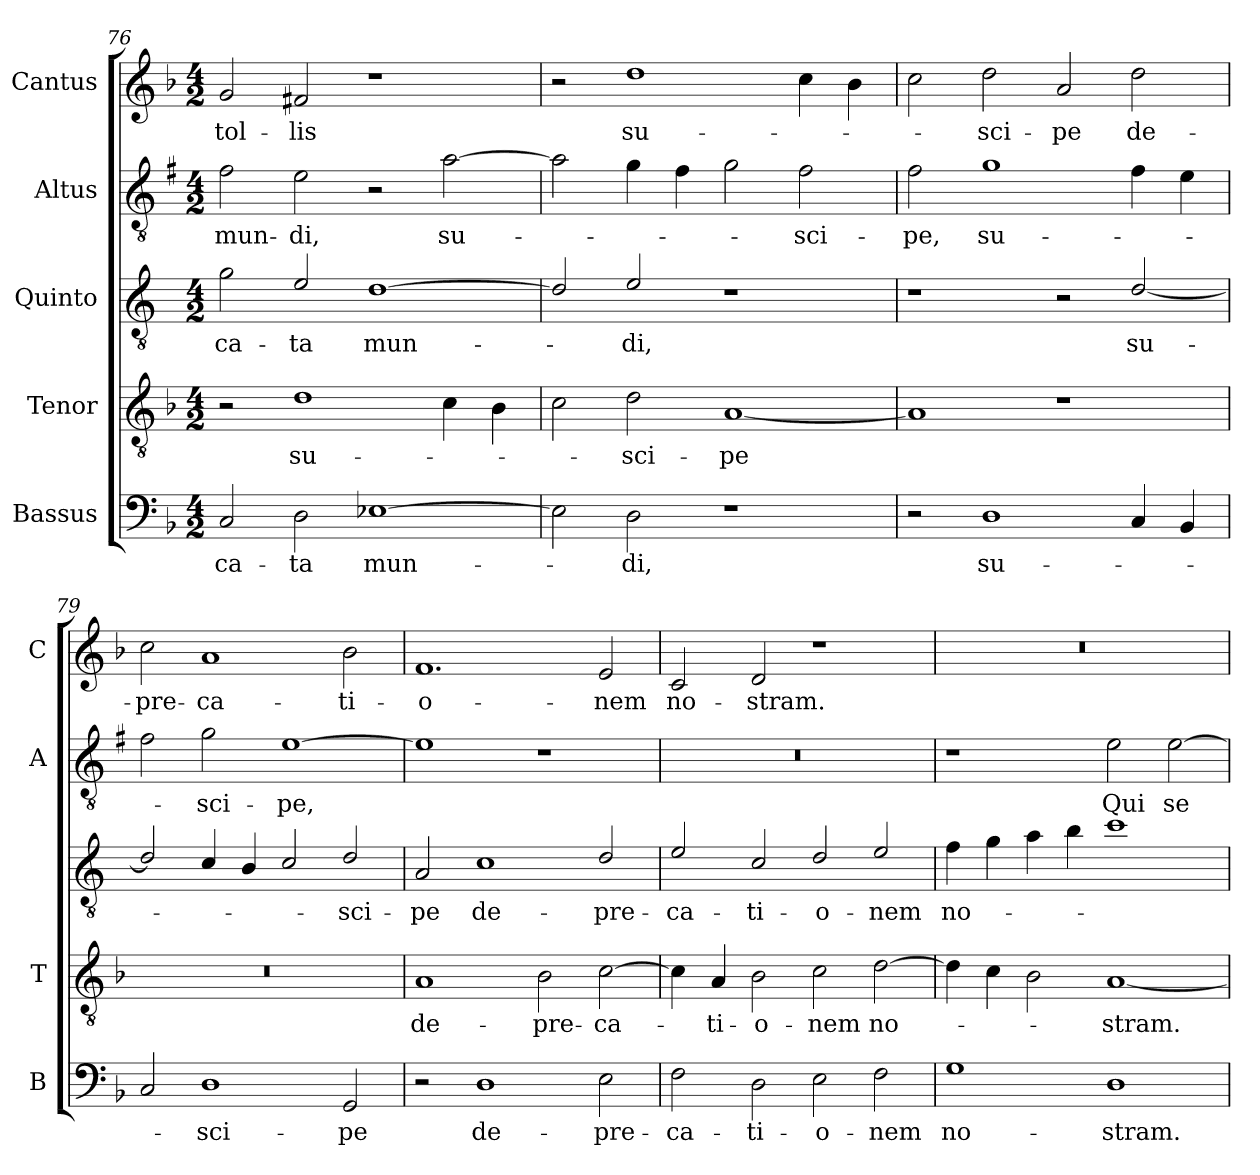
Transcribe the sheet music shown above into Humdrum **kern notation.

**kern	**text	**kern	**text	**kern	**text	**kern	**text	**kern	**text
*part5	*part5	*part4	*part4	*part3	*part3	*part2	*part2	*part1	*part1
*staff5	*staff5	*staff4	*staff4	*staff3	*staff3	*staff2	*staff2	*staff1	*staff1
*I"Bassus	*	*I"Tenor	*	*I"Quinto	*	*I"Altus	*	*I"Cantus	*
*I'B	*	*I'T	*	*	*	*I'A	*	*I'C	*
*clefF4	*	*clefGv2	*	*clefGv2	*	*clefGv2	*	*clefG2	*
*	*	*	*	*ITrd4c7	*	*ITrd1c2	*	*	*
*k[b-]	*	*k[b-]	*	*k[b-]	*	*k[b-]	*	*k[b-]	*
*F:	*	*F:	*	*F:	*	*F:	*	*F:	*
*M4/2	*	*M4/2	*	*M4/2	*	*M4/2	*	*M4/2	*
=76	=76	=76	=76	=76	=76	=76	=76	=76	=76
!	!LO:LY:b	!	!	!	!LO:LY:b	!	!LO:LY:b	!	!LO:LY:b
2C/	-ca-	2r	.	2c\	-ca-	2e\	mun-	2g/	tol-
!	!LO:LY:b	!	!LO:LY:b	!	!LO:LY:b	!	!LO:LY:b	!	!LO:LY:b
2D\	-ta	1d	su-	2A/	-ta	2d\	-di,	2f#X/	-lis
!	!LO:LY:b	!	!	!	!LO:LY:b	!	!	!	!
[1E-X	mun-	.	.	[1G	mun-	2r	.	1r	.
!	!	!	!	!	!	!	!LO:LY:b	!	!
.	.	4c\	.	.	.	[2g\	su-	.	.
.	.	4B-\	.	.	.	.	.	.	.
=77	=77	=77	=77	=77	=77	=77	=77	=77	=77
2E-\]	.	2c\	.	2G/]	.	2g\]	.	2r	.
!	!LO:LY:b	!	!LO:LY:b	!	!LO:LY:b	!	!	!	!LO:LY:b
2D\	-di,	2d\	-sci-	2A/	-di,	4f\	.	1dd	su-
.	.	.	.	.	.	4e\	.	.	.
!	!	!	!LO:LY:b	!	!	!	!	!	!
1r	.	[1A	-pe	1r	.	2f\	.	.	.
!	!	!	!	!	!	!	!LO:LY:b	!	!
.	.	.	.	.	.	2e\	-sci-	4cc\	.
.	.	.	.	.	.	.	.	4b-\	.
!!LO:LB:g=z
=78	=78	=78	=78	=78	=78	=78	=78	=78	=78
!	!	!	!	!	!	!	!LO:LY:b	!	!
2r	.	1A]	.	1r	.	2e\	-pe,	2cc\	.
!	!LO:LY:b	!	!	!	!	!	!LO:LY:b	!	!LO:LY:b
1D	su-	.	.	.	.	1f	su-	2dd\	-sci-
!	!	!	!	!	!	!	!	!	!LO:LY:b
.	.	1r	.	2r	.	.	.	2a/	-pe
!	!	!	!	!	!LO:LY:b	!	!	!	!LO:LY:b
4C/	.	.	.	[2G/	su-	4e\	.	2dd\	de-
4BB-/	.	.	.	.	.	4d\	.	.	.
=79	=79	=79	=79	=79	=79	=79	=79	=79	=79
!	!	!	!	!	!	!	!	!	!LO:LY:b
2C/	.	0r	.	2G/]	.	2e\	.	2cc\	-pre-
!	!LO:LY:b	!	!	!	!	!	!LO:LY:b	!	!LO:LY:b
1D	-sci-	.	.	4F/	.	2f\	-sci-	1a	-ca-
.	.	.	.	4E/	.	.	.	.	.
!	!	!	!	!	!	!	!LO:LY:b	!	!
.	.	.	.	2F/	.	[1d	-pe,	.	.
!	!LO:LY:b	!	!	!	!LO:LY:b	!	!	!	!LO:LY:b
2GG/	-pe	.	.	2G/	-sci-	.	.	2b-\	-ti-
=80	=80	=80	=80	=80	=80	=80	=80	=80	=80
!	!	!	!LO:LY:b	!	!LO:LY:b	!	!	!	!LO:LY:b
2r	.	1A	de-	2D/	-pe	1d]	.	1.f	-o-
!	!LO:LY:b	!	!	!	!LO:LY:b	!	!	!	!
1D	de-	.	.	1F	de-	.	.	.	.
!	!	!	!LO:LY:b	!	!	!	!	!	!
.	.	2B-\	-pre-	.	.	1r	.	.	.
!	!LO:LY:b	!	!LO:LY:b	!	!LO:LY:b	!	!	!	!LO:LY:b
2E\	-pre-	[2c\	-ca-	2G/	-pre-	.	.	2e/	-nem
=81	=81	=81	=81	=81	=81	=81	=81	=81	=81
!	!LO:LY:b	!	!	!	!LO:LY:b	!	!	!	!LO:LY:b
2F\	-ca-	4c\]	.	2A/	-ca-	0r	.	2c/	no-
!	!	!	!LO:LY:b	!	!	!	!	!	!
.	.	4A/	-ti-	.	.	.	.	.	.
!	!LO:LY:b	!	!LO:LY:b	!	!LO:LY:b	!	!	!	!LO:LY:b
2D\	-ti-	2B-\	-o-	2F/	-ti-	.	.	2d/	-stram.
!	!LO:LY:b	!	!LO:LY:b	!	!LO:LY:b	!	!	!	!
2E\	-o-	2c\	-nem	2G/	-o-	.	.	1r	.
!	!LO:LY:b	!	!LO:LY:b	!	!LO:LY:b	!	!	!	!
2F\	-nem	[2d\	no-	2A/	-nem	.	.	.	.
=82	=82	=82	=82	=82	=82	=82	=82	=82	=82
!	!LO:LY:b	!	!	!	!LO:LY:b	!	!	!	!
1G	no-	4d\]	.	4B-\	no-	1r	.	0r	.
.	.	4c\	.	4c\	.	.	.	.	.
.	.	2B-\	.	4d\	.	.	.	.	.
.	.	.	.	4e\	.	.	.	.	.
!	!LO:LY:b	!	!LO:LY:b	!	!	!	!LO:LY:b	!	!
1D	-stram.	[1A	-stram.	1f	.	2d\	Qui	.	.
!	!	!	!	!	!	!	!LO:LY:b	!	!
.	.	.	.	.	.	[2d\	se-	.	.
=	=	=	=	=	=	=	=	=	=
*-	*-	*-	*-	*-	*-	*-	*-	*-	*-
